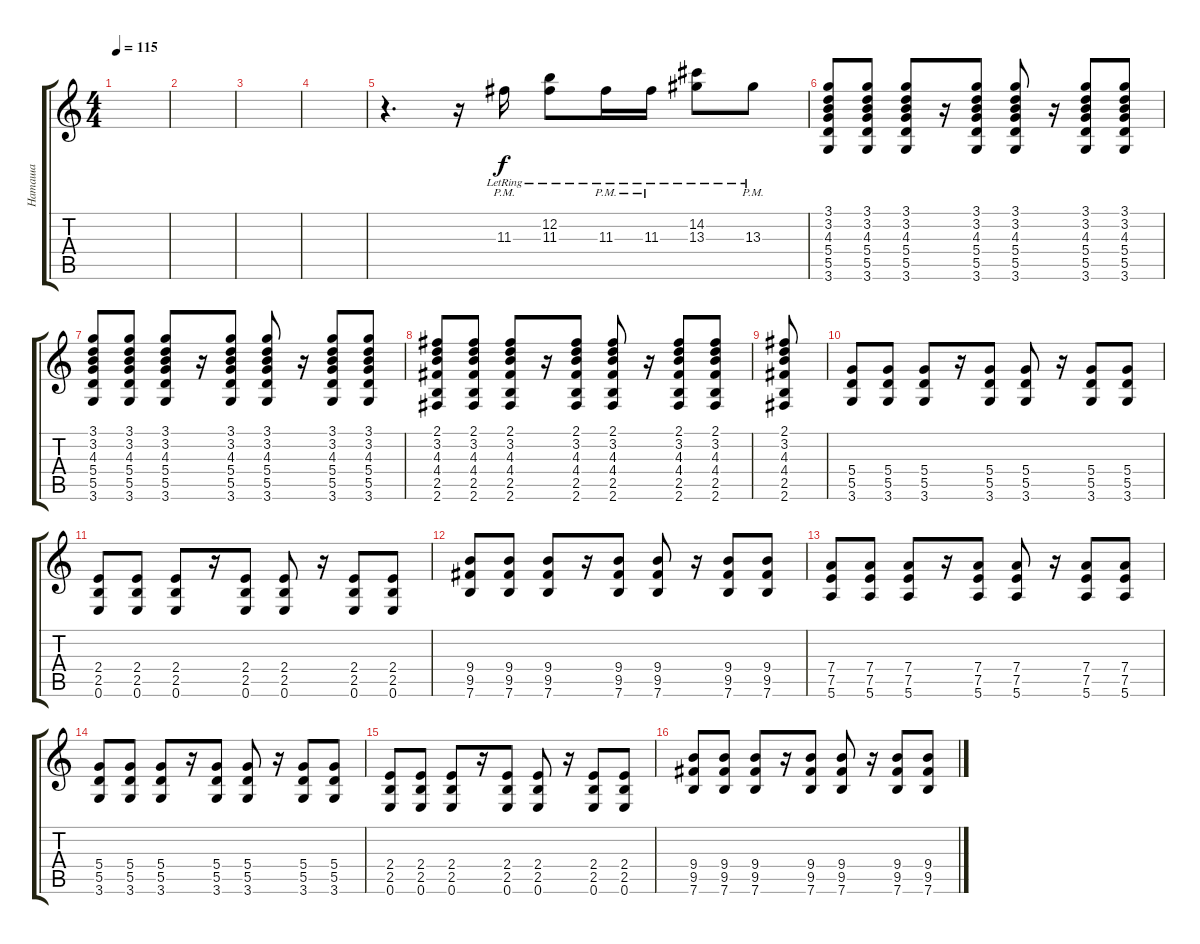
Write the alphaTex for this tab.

\track ("Наташа" "Наташа") {instrument overdrivenguitar}
\staff {score tabs}
\tuning (E4 B3 G3 D3 A2 E2) {hide}
\ts (4 4)
\tempo 115
\clef g2
\ks c
|
|
|
|
r.4{d} r.16 11.3{pm lr}.16 (12.2{lr} 11.3{lr}).8 11.3{pm lr}.16 11.3{pm lr}.16 (14.2{lr} 13.3{lr}).8 13.3{pm lr}.8 |
(3.1 3.2 4.3 5.4 5.5 3.6).8 (3.1 3.2 4.3 5.4 5.5 3.6).8 (3.1 3.2 4.3 5.4 5.5 3.6).8 r.16 (3.1 3.2 4.3 5.4 5.5 3.6).8 (3.1 3.2 4.3 5.4 5.5 3.6).8 r.16 (3.1 3.2 4.3 5.4 5.5 3.6).8 (3.1 3.2 4.3 5.4 5.5 3.6).8 |
(3.1 3.2 4.3 5.4 5.5 3.6).8 (3.1 3.2 4.3 5.4 5.5 3.6).8 (3.1 3.2 4.3 5.4 5.5 3.6).8 r.16 (3.1 3.2 4.3 5.4 5.5 3.6).8 (3.1 3.2 4.3 5.4 5.5 3.6).8 r.16 (3.1 3.2 4.3 5.4 5.5 3.6).8 (3.1 3.2 4.3 5.4 5.5 3.6).8 |
(2.1 3.2 4.3 4.4 2.5 2.6).8 (2.1 3.2 4.3 4.4 2.5 2.6).8 (2.1 3.2 4.3 4.4 2.5 2.6).8 r.16 (2.1 3.2 4.3 4.4 2.5 2.6).8 (2.1 3.2 4.3 4.4 2.5 2.6).8 r.16 (2.1 3.2 4.3 4.4 2.5 2.6).8 (2.1 3.2 4.3 4.4 2.5 2.6).8 |
(2.1 3.2 4.3 4.4 2.5 2.6).8 |
(5.4 5.5 3.6).8{instrument overdrivenguitar} (5.4 5.5 3.6).8 (5.4 5.5 3.6).8 r.16 (5.4 5.5 3.6).8 (5.4 5.5 3.6).8 r.16 (5.4 5.5 3.6).8 (5.4 5.5 3.6).8 |
(2.4 2.5 0.6).8 (2.4 2.5 0.6).8 (2.4 2.5 0.6).8 r.16 (2.4 2.5 0.6).8 (2.4 2.5 0.6).8 r.16 (2.4 2.5 0.6).8 (2.4 2.5 0.6).8 |
(9.4 9.5 7.6).8 (9.4 9.5 7.6).8 (9.4 9.5 7.6).8 r.16 (9.4 9.5 7.6).8 (9.4 9.5 7.6).8 r.16 (9.4 9.5 7.6).8 (9.4 9.5 7.6).8 |
(7.4 7.5 5.6).8 (7.4 7.5 5.6).8 (7.4 7.5 5.6).8 r.16 (7.4 7.5 5.6).8 (7.4 7.5 5.6).8 r.16 (7.4 7.5 5.6).8 (7.4 7.5 5.6).8 |
(5.4 5.5 3.6).8 (5.4 5.5 3.6).8 (5.4 5.5 3.6).8 r.16 (5.4 5.5 3.6).8 (5.4 5.5 3.6).8 r.16 (5.4 5.5 3.6).8 (5.4 5.5 3.6).8 |
(2.4 2.5 0.6).8 (2.4 2.5 0.6).8 (2.4 2.5 0.6).8 r.16 (2.4 2.5 0.6).8 (2.4 2.5 0.6).8 r.16 (2.4 2.5 0.6).8 (2.4 2.5 0.6).8 |
(9.4 9.5 7.6).8 (9.4 9.5 7.6).8 (9.4 9.5 7.6).8 r.16 (9.4 9.5 7.6).8 (9.4 9.5 7.6).8 r.16 (9.4 9.5 7.6).8 (9.4 9.5 7.6).8
